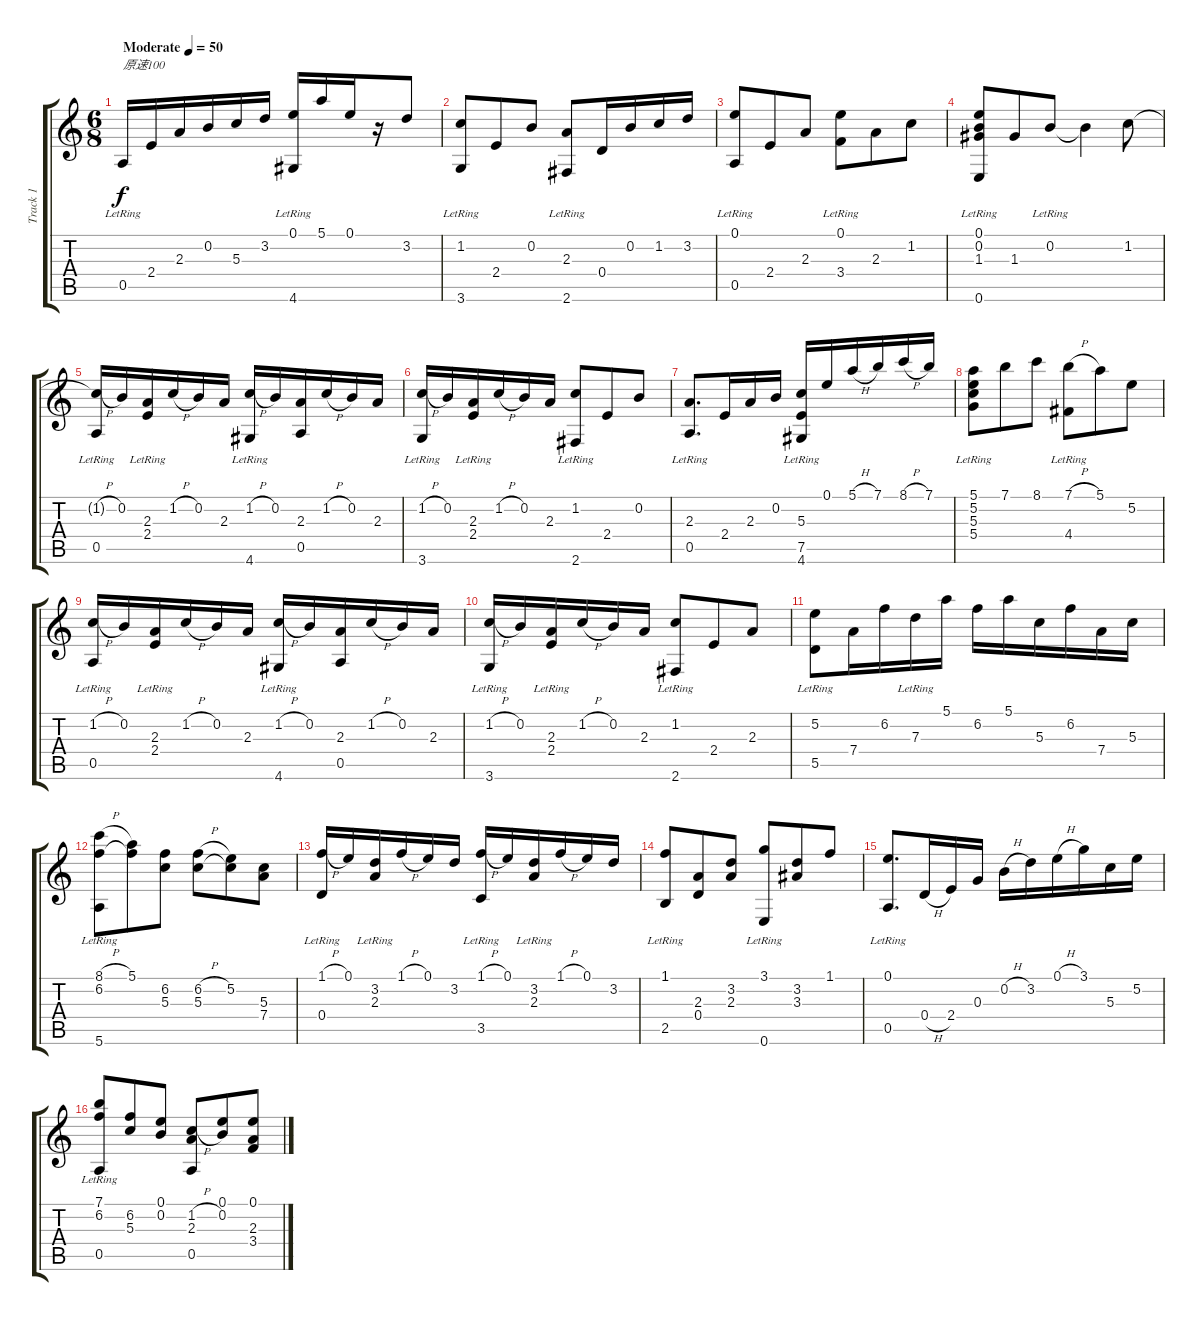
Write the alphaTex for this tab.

\track ("Track 1" "Track 1") {instrument acousticguitarnylon}
\staff {score tabs}
\tuning (E4 B3 G3 D3 A2 E2) {hide}
\ts (6 8)
\tempo (50 "Moderate")
\clef g2
\ks c
0.5{lr}.16{txt "原速100" dy f instrument acousticguitarnylon} 2.4.16 2.3.16 0.2.16 5.3.16 3.2.16 (0.1 4.6{lr}).16 5.1.16 0.1.16 r.16 3.2.8 |
(1.2{lr} 3.6{lr}).8 2.4.8 0.2.8 (2.3 2.6{lr}).8 0.4.16 0.2.16 1.2.16 3.2.16 |
(0.1{lr} 0.5{lr}).8 2.4.8 2.3.8 (0.1{lr} 3.4).8 2.3.8 1.2.8 |
(0.1{lr} 0.2{lr} 1.3{lr} 0.6{lr}).8 1.3.8 0.2{lr}.8 0.2{t}.4 1.2.8 |
(1.2{h t} 0.5{lr}).16 0.2.16 (2.3 2.4{lr}).16 1.2{h}.16 0.2.16 2.3.16 (1.2{h} 4.6{lr}).16 0.2.16 (2.3 0.5).16 1.2{h}.16 0.2.16 2.3.16 |
(1.2{h} 3.6{lr}).16 0.2.16 (2.3 2.4{lr}).16 1.2{h}.16 0.2.16 2.3.16 (1.2 2.6{lr}).8 2.4.8 0.2.8 |
(2.3 0.5{lr}).8{d} 2.4.16 2.3.16 0.2.16 (5.3 7.5{lr} 4.6{lr}).16 0.1.16 5.1{h}.16 7.1.16 8.1{h}.16 7.1.16 |
(5.1 5.2 5.3 5.4{lr}).8 7.1.8 8.1.8 (7.1{h} 4.4{lr}).8 5.1.8 5.2.8 |
(1.2{h} 0.5{lr}).16 0.2.16 (2.3 2.4{lr}).16 1.2{h}.16 0.2.16 2.3.16 (1.2{h} 4.6{lr}).16 0.2.16 (2.3 0.5).16 1.2{h}.16 0.2.16 2.3.16 |
(1.2{h} 3.6{lr}).16 0.2.16 (2.3 2.4{lr}).16 1.2{h}.16 0.2.16 2.3.16 (1.2 2.6{lr}).8 2.4.8 2.3.8 |
(5.2 5.5{lr}).8 7.4.16 6.2.16 7.3{lr}.16 5.1.16 6.2.16 5.1.16 5.3.16 6.2.16 7.4.16 5.3.16 |
(8.1{h} 6.2 5.6{lr}).8 (5.1 6.2{t}).8 (6.2 5.3).8 (6.2{h} 5.3).8 (5.2 5.3{t}).8 (5.3 7.4).8 |
(1.1{h} 0.4{lr}).16 0.1.16 (3.2 2.3{lr}).16 1.1{h}.16 0.1.16 3.2.16 (1.1{h} 3.5{lr}).16 0.1.16 (3.2 2.3{lr}).16 1.1{h}.16 0.1.16 3.2.16 |
(1.1 2.5{lr}).8 (2.3 0.4).8 (3.2 2.3).8 (3.1 0.6{lr}).8 (3.2 3.3).8 1.1.8 |
(0.1{lr} 0.5).8{d} 0.4{h}.16 2.4.16 0.3.16 0.2{h}.16 3.2.16 0.1{h}.16 3.1.16 5.3.16 5.2.16 |
(7.1 6.2 0.5{lr}).8 (6.2 5.3).8 (0.1 0.2).8 (1.2{h} 2.3 0.5).8 (0.1 0.2).8 (0.1 2.3 3.4).8
